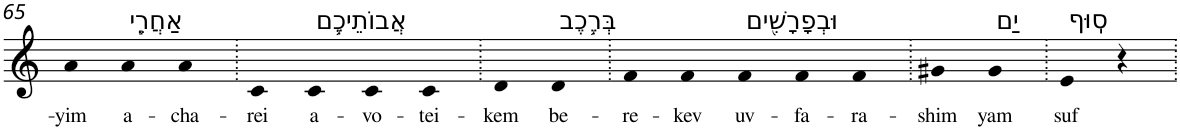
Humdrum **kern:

**kern	**text
*part1	*part1
*staff1	*staff1
*I"Piano	*
*I'Pno	*
!!LO:PB:g=z
*clefG2	*
*k[]	*
=65	=65
!	!LO:LY:b
4a	-yim
!LO:TX:a:t=אַחֲרֵ֧י	!
!	!LO:LY:b
4a	a-
!	!LO:LY:b
4a	-cha-
=66.	=66.
!	!LO:LY:b
4c	-rei
!LO:TX:a:t=אֲבוֹתֵיכֶ֛ם	!
!	!LO:LY:b
4c	a-
!	!LO:LY:b
4c	-vo-
!	!LO:LY:b
4c	-tei-
=67.	=67.
!	!LO:LY:b
4d	-kem
!LO:TX:a:t=בְּרֶ֥כֶב	!
!	!LO:LY:b
4d	be-
=68.	=68.
!	!LO:LY:b
4f	-re-
!	!LO:LY:b
4f	-kev
!LO:TX:a:t=וּבְפָרָשִׁ֖ים	!
!	!LO:LY:b
4f	uv-
!	!LO:LY:b
4f	-fa-
!	!LO:LY:b
4f	-ra-
=69.	=69.
!	!LO:LY:b
4g#X	-shim
!LO:TX:a:t=יַם	!
!	!LO:LY:b
4g#	yam
=70.	=70.
!LO:TX:a:t=סֽוּף	!
!	!LO:LY:b
4e	suf
4r	.
=.	=.
*-	*-
